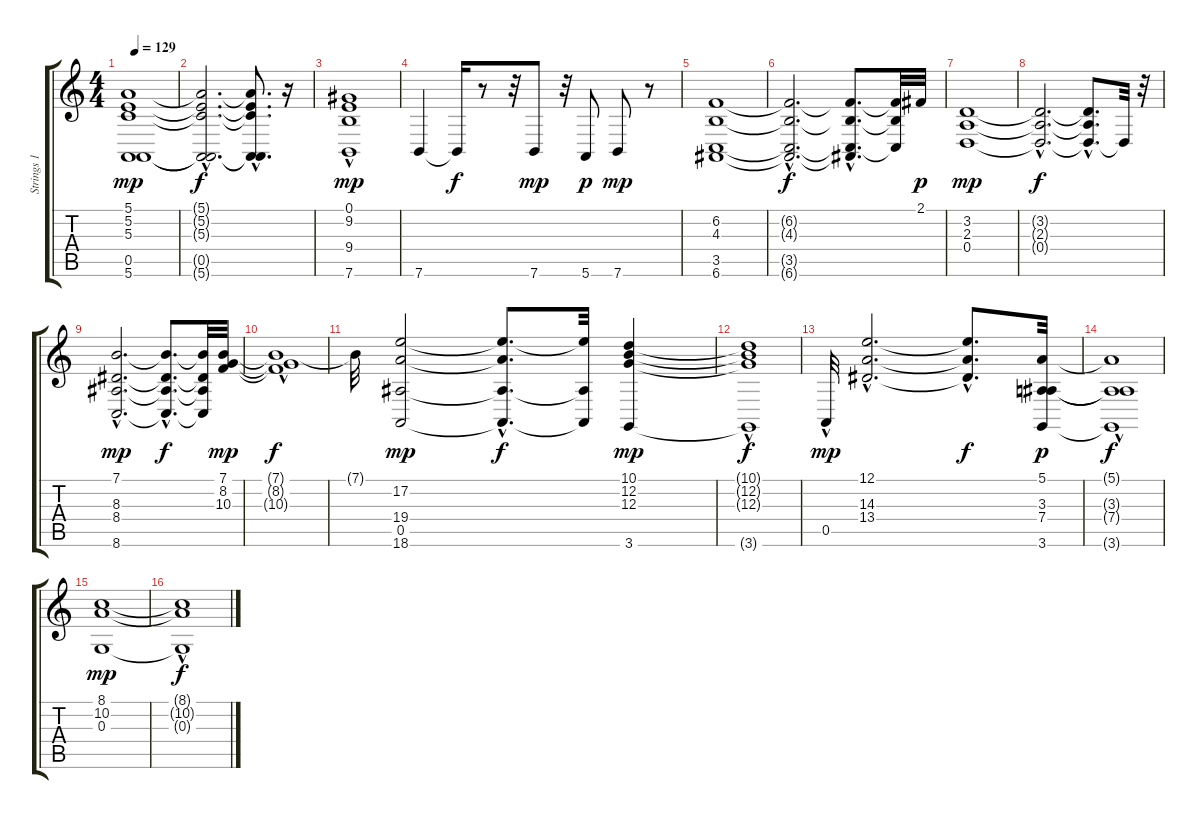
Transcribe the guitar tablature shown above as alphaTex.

\track ("Strings 1" "Strings 1") {instrument stringensemble1}
\staff {score tabs}
\tuning (E4 B3 G3 D3 A2 E2) {hide}
\ts (4 4)
\tempo 129
\clef g2
\ks c
(5.1 5.2 5.3 0.5 5.6).1{dy mp} |
(5.1{hac t} 5.2{hac t} 5.3{hac t} 0.5{hac t} 5.6{hac t}).2{d dy f} (5.1{t} 5.2{t} 5.3{t} 0.5{hac t} 5.6{hac t}).8{d} r.16 |
(0.1 9.2 9.4 7.6{hac}).1{dy mp} |
7.6.4 7.6{t}.16{dy f} r.8 r.32 7.6.8{dy mp} r.32 5.6.8{dy p} 7.6.8{dy mp} r.8 |
(6.2 4.3 3.5 6.6).1 |
(6.2{hac t} 4.3{hac t} 3.5{hac t} 6.6{hac t}).2{d dy f} (6.2{hac t} 4.3{hac t} 3.5{hac t} 6.6{t}).8{d} (6.2{t} 4.3{t} 3.5{t}).32 2.1.32{dy p} |
(3.2 2.3 0.4).1{dy mp} |
(3.2{hac t} 2.3{hac t} 0.4{hac t}).2{d dy f} (3.2{t} 2.3{t} 0.4{hac t}).8{d} 0.4{t}.32 r.32 |
(7.1{hac} 8.3{hac} 8.4{hac} 8.6{hac}).2{d dy mp} (7.1{hac t} 8.3{hac t} 8.4{hac t} 8.6{hac t}).8{d dy f} (7.1{t} 8.3{t} 8.4{t} 8.6{t}).32 (7.1 8.2 10.3).32{dy mp} |
(7.1{t} 8.2{hac t} 10.3{t}).1{dy f} |
7.1{t}.32 (17.2 19.4 0.5 18.6).2{dy mp} (17.2{hac t} 19.4{hac t} 0.5{hac t} 18.6{hac t}).8{d dy f} (17.2{t} 0.5{t} 18.6{t}).32 (10.1 12.2 12.3 3.6).4{dy mp} |
(10.1{t} 12.2{t} 12.3{hac t} 3.6{t}).1{dy f} |
0.5{hac}.32{dy mp} (12.1{hac} 14.3{hac} 13.4{hac}).2{d} (12.1{hac t} 14.3{t} 13.4{hac t}).8{d dy f} (5.1 3.3 7.4 3.6).32{dy p} |
(5.1{t} 3.3{hac t} 7.4{t} 3.6{t}).1{dy f} |
(8.1 10.2 0.3).1{dy mp} |
(8.1{t} 10.2{hac t} 0.3{hac t}).1{dy f}
